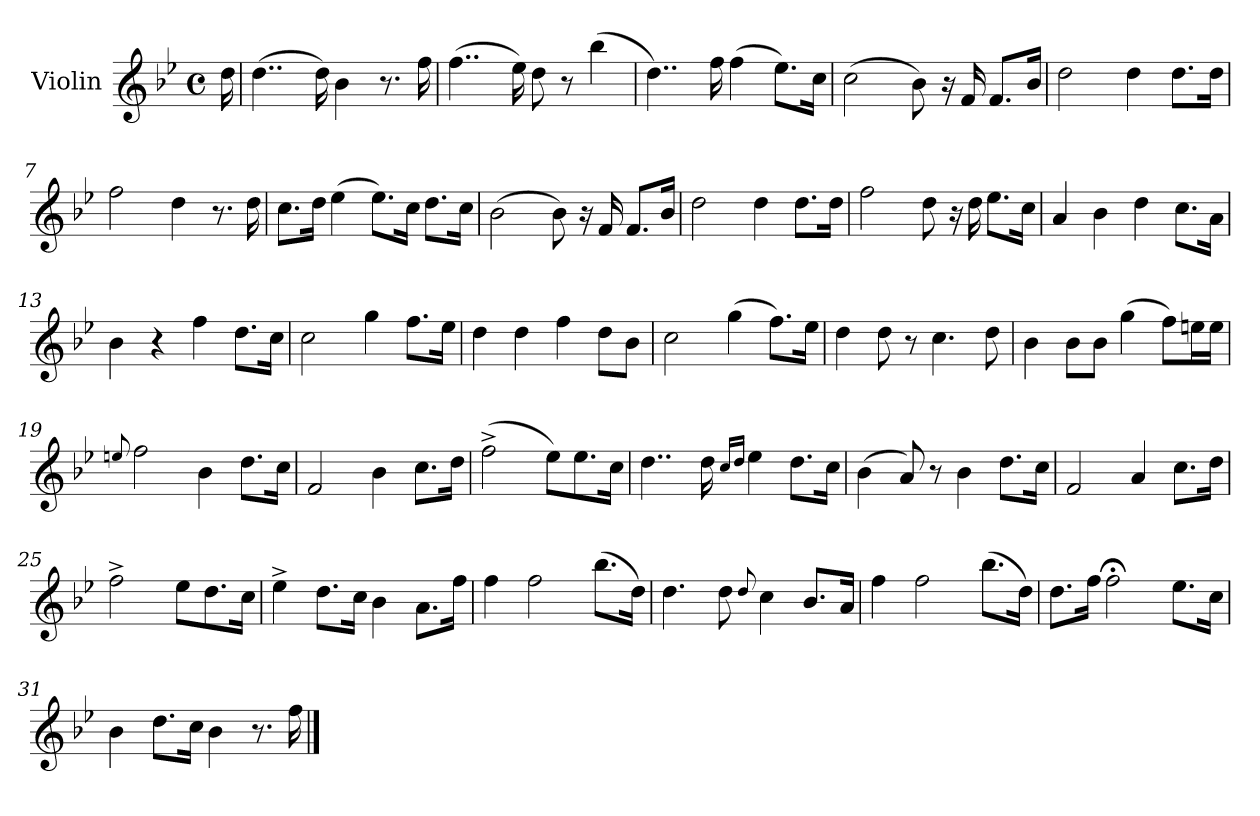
**kern
*part1
*staff1
*I"Violin
*I'Vln.
*clefG2
*k[b-e-]
*M4/4
*met(c)
=1
16dd\
=2
(>4..dd\
16dd\)
4b-\
8.r
16ff\
=3
(>4..ff\
16ee-\)
8dd\
8r
(>4bb-\
=4
4..dd\)
16ff\
(>4ff\
8.ee-\L)
16cc\Jk
=5
(>2cc\
8b-\)
16r
16f/
8.f/L
16b-/Jk
!!LO:LB:g=z
=6
2dd\
4dd\
8.dd\L
16dd\Jk
=7
2ff\
4dd\
8.r
16dd\
=8
8.cc\L
16dd\Jk
(>4ee-\
8.ee-\L)
16cc\Jk
8.dd\L
16cc\Jk
=9
(>2b-\
8b-\)
16r
16f/
8.f/L
16b-/Jk
=10
2dd\
4dd\
8.dd\L
16dd\Jk
!!LO:LB:g=z
=11
2ff\
8dd\
16r
16dd\
8.ee-\L
16cc\Jk
=12
4a/
4b-\
4dd\
8.cc\L
16a\Jk
=13
4b-\
4r
4ff\
8.dd\L
16cc\Jk
=14
2cc\
4gg\
8.ff\L
16ee-\Jk
=15
4dd\
4dd\
4ff\
8dd\L
8b-\J
!!LO:LB:g=z
=16
2cc\
(>4gg\
8.ff\L)
16ee-\Jk
=17
4dd\
8dd\
8r
4.cc\
8dd\
=18
4b-\
8b-\L
8b-\J
(>4gg\
8ff\L)
16een\L
16ee\JJ
=19
8qqeen/
2ff\
4b-\
8.dd\L
16cc\Jk
=20
2f/
4b-\
8.cc\L
16dd\Jk
!!LO:LB:g=z
=21
(>2ff^\
8ee-\L)
8.ee-\
16cc\Jk
=22
4..dd\
16dd\
16qqcc/LL
16qqdd/JJ
4ee-\
8.dd\L
16cc\Jk
=23
(>4b-\
8a/)
8r
4b-\
8.dd\L
16cc\Jk
=24
2f/
4a/
8.cc\L
16dd\Jk
=25
2ff^\
8ee-\L
8.dd\
16cc\Jk
!!LO:LB:g=z
=26
4ee-^\
8.dd\L
16cc\Jk
4b-\
8.a\L
16ff\Jk
=27
4ff\
2ff\
(>8.bb-\L
16dd\Jk)
=28
4.dd\
8dd\
8qqdd/
4cc\
8.b-/L
16a/Jk
=29
4ff\
2ff\
(>8.bb-\L
16dd\Jk)
=30
8.dd\L
16ff\Jk
2ff;<\
8.ee-\L
16cc\Jk
!!LO:LB:g=z
=31
4b-\
8.dd\L
16cc\Jk
4b-\
8.r
16ff\
==
*-
